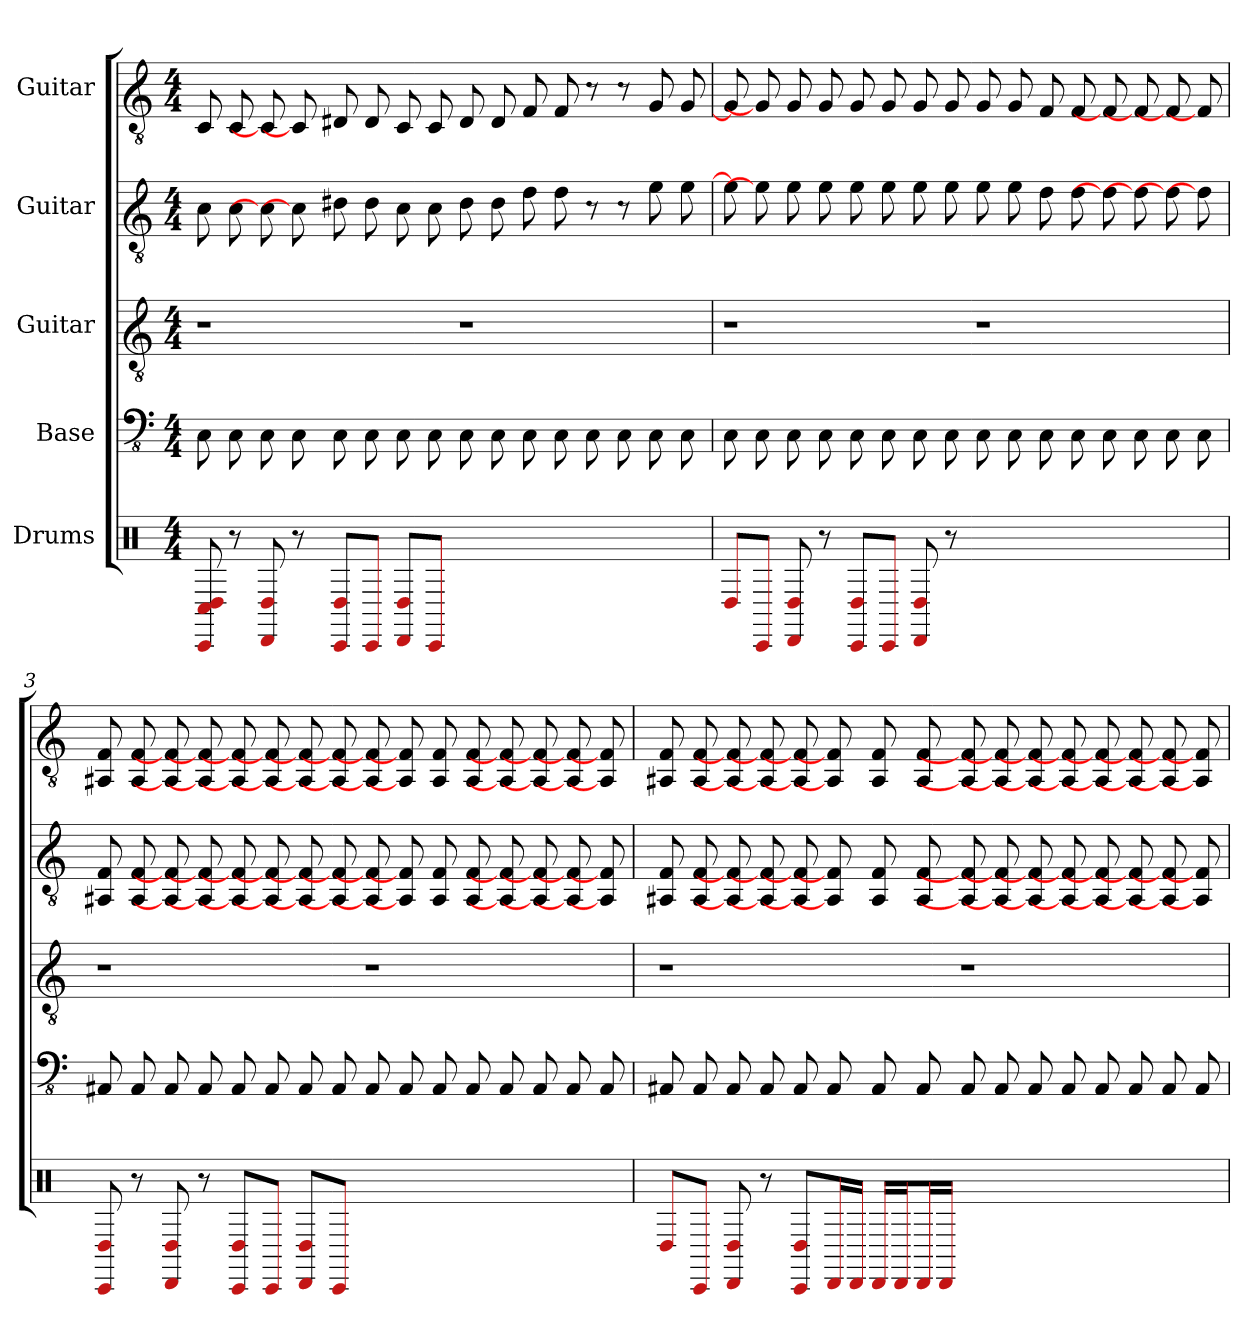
**kern	**kern	**kern	**kern	**kern
*part5	*part4	*part3	*part2	*part1
*staff5	*staff4	*staff3	*staff2	*staff1
*I"Drums	*I"Base	*I"Guitar	*I"Guitar	*I"Guitar
*	*stria4	*stria6	*stria6	*stria6
*clefX	*clefFv4	*clefGv2	*clefGv2	*clefGv2
*k[]	*k[]	*k[]	*k[]	*k[]
*M4/4	*M4/4	*M4/4	*M4/4	*M4/4
*MM190	*MM190	*MM190	*MM190	*MM190
=1	=1	=1	=1	=1
8D# 8C# 8CC	8CC	1r	8c	8C
8r	8CC	.	8c	8C
8D# 8DD	8CC	.	8c]	8C]
8r	8CC	.	8c]	8C]
8D#/ 8CC/L	8CC	.	8d#	8D#
8CC/J	8CC	.	8d#	8D#
8D#/ 8DD/L	8CC	.	8c	8C
8CC/J	8CC	.	8c	8C
1ryy	8CC	1r	8d#	8D#
.	8CC	.	8d#	8D#
.	8CC	.	8f	8F
.	8CC	.	8f	8F
.	8CC	.	8r	8r
.	8CC	.	8r	8r
.	8CC	.	8g	8G
.	8CC	.	8g	8G
=2	=2	=2	=2	=2
8D#/L	8CC	1r	8g]	8G]
8CC/J	8CC	.	8g]	8G]
8D# 8DD	8CC	.	8g	8G
8r	8CC	.	8g	8G
8D#/ 8CC/L	8CC	.	8g	8G
8CC/J	8CC	.	8g	8G
8D# 8DD	8CC	.	8g	8G
8r	8CC	.	8g	8G
1ryy	8CC	1r	8g	8G
.	8CC	.	8g	8G
.	8CC	.	8f	8F
.	8CC	.	8f	8F
.	8CC	.	8f]	8F]
.	8CC	.	8f]	8F]
.	8CC	.	8f]	8F]
.	8CC	.	8f]	8F]
=3	=3	=3	=3	=3
8D# 8CC	8AAA#	1r	8F 8AA#	8F 8AA#
8r	8AAA#	.	8F 8AA#	8F 8AA#
8D# 8DD	8AAA#	.	8F] 8AA#]	8F] 8AA#]
8r	8AAA#	.	8F] 8AA#]	8F] 8AA#]
8D#/ 8CC/L	8AAA#	.	8F] 8AA#]	8F] 8AA#]
8CC/J	8AAA#	.	8F] 8AA#]	8F] 8AA#]
8D#/ 8DD/L	8AAA#	.	8F] 8AA#]	8F] 8AA#]
8CC/J	8AAA#	.	8F] 8AA#]	8F] 8AA#]
1ryy	8AAA#	1r	8F] 8AA#]	8F] 8AA#]
.	8AAA#	.	8F] 8AA#]	8F] 8AA#]
.	8AAA#	.	8F 8AA#	8F 8AA#
.	8AAA#	.	8F 8AA#	8F 8AA#
.	8AAA#	.	8F] 8AA#]	8F] 8AA#]
.	8AAA#	.	8F] 8AA#]	8F] 8AA#]
.	8AAA#	.	8F] 8AA#]	8F] 8AA#]
.	8AAA#	.	8F] 8AA#]	8F] 8AA#]
=4	=4	=4	=4	=4
8D#/L	8AAA#	1r	8F 8AA#	8F 8AA#
8CC/J	8AAA#	.	8F 8AA#	8F 8AA#
8D# 8DD	8AAA#	.	8F] 8AA#]	8F] 8AA#]
8r	8AAA#	.	8F] 8AA#]	8F] 8AA#]
8D#/ 8CC/L	8AAA#	.	8F] 8AA#]	8F] 8AA#]
16DD/L	8AAA#	.	8F] 8AA#]	8F] 8AA#]
16DD/JJ	.	.	.	.
16DD/LL	8AAA#	.	8F 8AA#	8F 8AA#
16DD/J	.	.	.	.
16DD/L	8AAA#	.	8F 8AA#	8F 8AA#
16DD/JJ	.	.	.	.
1ryy	8AAA#	1r	8F] 8AA#]	8F] 8AA#]
.	8AAA#	.	8F] 8AA#]	8F] 8AA#]
.	8AAA#	.	8F] 8AA#]	8F] 8AA#]
.	8AAA#	.	8F] 8AA#]	8F] 8AA#]
.	8AAA#	.	8F] 8AA#]	8F] 8AA#]
.	8AAA#	.	8F] 8AA#]	8F] 8AA#]
.	8AAA#	.	8F] 8AA#]	8F] 8AA#]
.	8AAA#	.	8F] 8AA#]	8F] 8AA#]
=	=	=	=	=
*-	*-	*-	*-	*-
